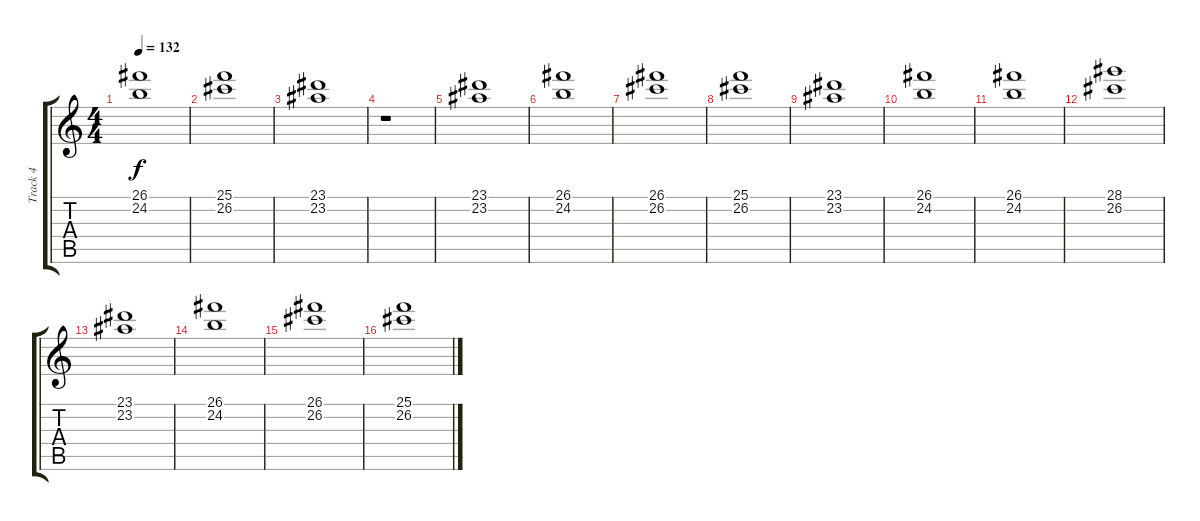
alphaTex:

\track ("Track 4" "Track 4") {instrument pad5bowed}
\staff {score tabs}
\tuning (E4 B3 G3 D3 A2 E2) {hide}
\ts (4 4)
\tempo 132
\clef g2
\ks c
(26.1 24.2).1{dy f} |
(25.1 26.2).1 |
(23.1 23.2).1 |
r.1 |
(23.1 23.2).1 |
(26.1 24.2).1 |
(26.1 26.2).1 |
(25.1 26.2).1 |
(23.1 23.2).1 |
(26.1 24.2).1 |
(26.1 24.2).1 |
(28.1 26.2).1 |
(23.1 23.2).1 |
(26.1 24.2).1 |
(26.1 26.2).1 |
(25.1 26.2).1
